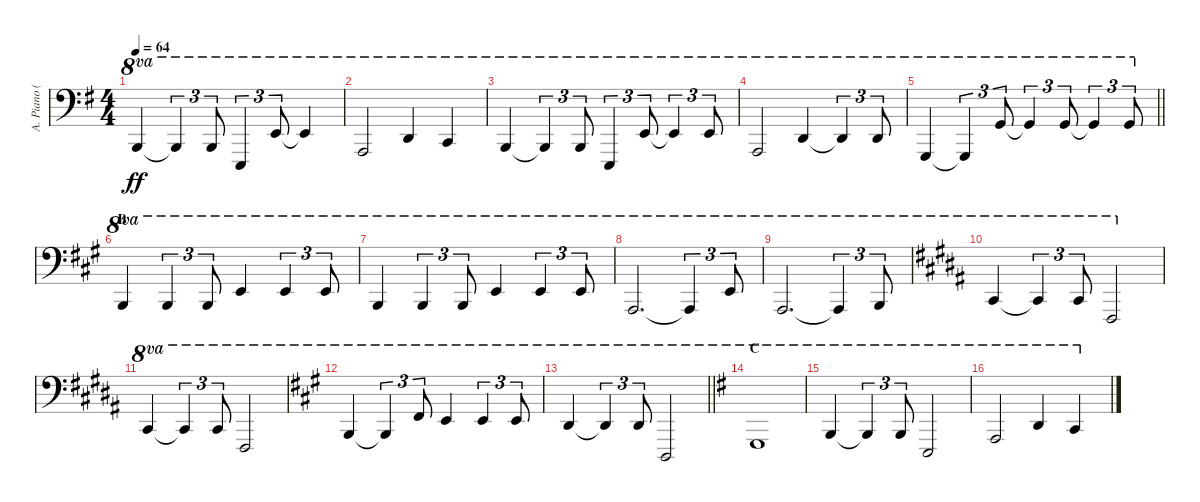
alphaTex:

\track ("A. Piano (Left Hand)" "A. Piano (") {instrument acousticgrandpiano}
\staff {score}
\tuning (G2 D2 A1 E1 B0) {hide}
\ts (4 4)
\tempo 64
\clef f4
\ks g
4.1.4{ot 8va dy ff} 4.1{t}.4{tu (3 2) ot 8va} 4.1.8{tu (3 2) ot 8va} 2.2.4{tu (3 2) ot 8va} 9.1.8{tu (3 2) ot 8va} 9.1{t}.4{ot 8va} |
2.1.2{ot 8va} 7.1.4{ot 8va} 5.1.4{ot 8va} |
4.1.4{ot 8va} 4.1{t}.4{tu (3 2) ot 8va} 4.1.8{tu (3 2) ot 8va} 2.2.4{tu (3 2) ot 8va} 9.1.8{tu (3 2) ot 8va} 9.1{t}.4{tu (3 2) ot 8va} 9.1.8{tu (3 2) ot 8va} |
2.1.2{ot 8va} 7.1.4{ot 8va} 7.1{t}.4{tu (3 2) ot 8va} 7.1.8{tu (3 2) ot 8va} |
\barLineRight lightlight
0.1.4{ot 8va} 0.1{t}.4{tu (3 2) ot 8va} 12.1.8{tu (3 2) ot 8va} 12.1{t}.4{tu (3 2) ot 8va} 12.1.8{tu (3 2) ot 8va} 12.1{t}.4{tu (3 2) ot 8va} 12.1.8{tu (3 2) ot 8va} |
\section ("" "B")
\ks a
4.1.4{ot 8va} 4.1.4{tu (3 2) ot 8va} 4.1.8{tu (3 2) ot 8va} 9.1.4{ot 8va} 9.1.4{tu (3 2) ot 8va} 9.1.8{tu (3 2) ot 8va} |
4.1.4{ot 8va} 4.1.4{tu (3 2) ot 8va} 4.1.8{tu (3 2) ot 8va} 9.1.4{ot 8va} 9.1.4{tu (3 2) ot 8va} 9.1.8{tu (3 2) ot 8va} |
2.1.2{d ot 8va} 2.1{t}.4{tu (3 2) ot 8va} 9.1.8{tu (3 2) ot 8va} |
2.1.2{d ot 8va} 2.1{t}.4{tu (3 2) ot 8va} 4.1.8{tu (3 2) ot 8va} |
\ks b
6.1.4{ot 8va} 6.1{t}.4{tu (3 2) ot 8va} 6.1.8{tu (3 2) ot 8va} 4.2.2{ot 8va} |
6.1.4{ot 8va} 6.1{t}.4{tu (3 2) ot 8va} 6.1.8{tu (3 2) ot 8va} 4.2.2{ot 8va} |
\ks a
4.1.4{ot 8va} 4.1{t}.4{tu (3 2) ot 8va} 11.1.8{tu (3 2) ot 8va} 9.1.4{ot 8va} 9.1.4{tu (3 2) ot 8va} 9.1.8{tu (3 2) ot 8va} |
\barLineRight lightlight
7.1.4{ot 8va} 7.1{t}.4{tu (3 2) ot 8va} 7.1.8{tu (3 2) ot 8va} 0.2.2{ot 8va} |
\section ("" "C")
\ks g
0.1.1{ot 8va} |
4.1.4{ot 8va} 4.1{t}.4{tu (3 2) ot 8va} 4.1.8{tu (3 2) ot 8va} 2.2.2{ot 8va} |
2.1.2{ot 8va} 7.1.4{ot 8va} 5.1.4{ot 8va}
